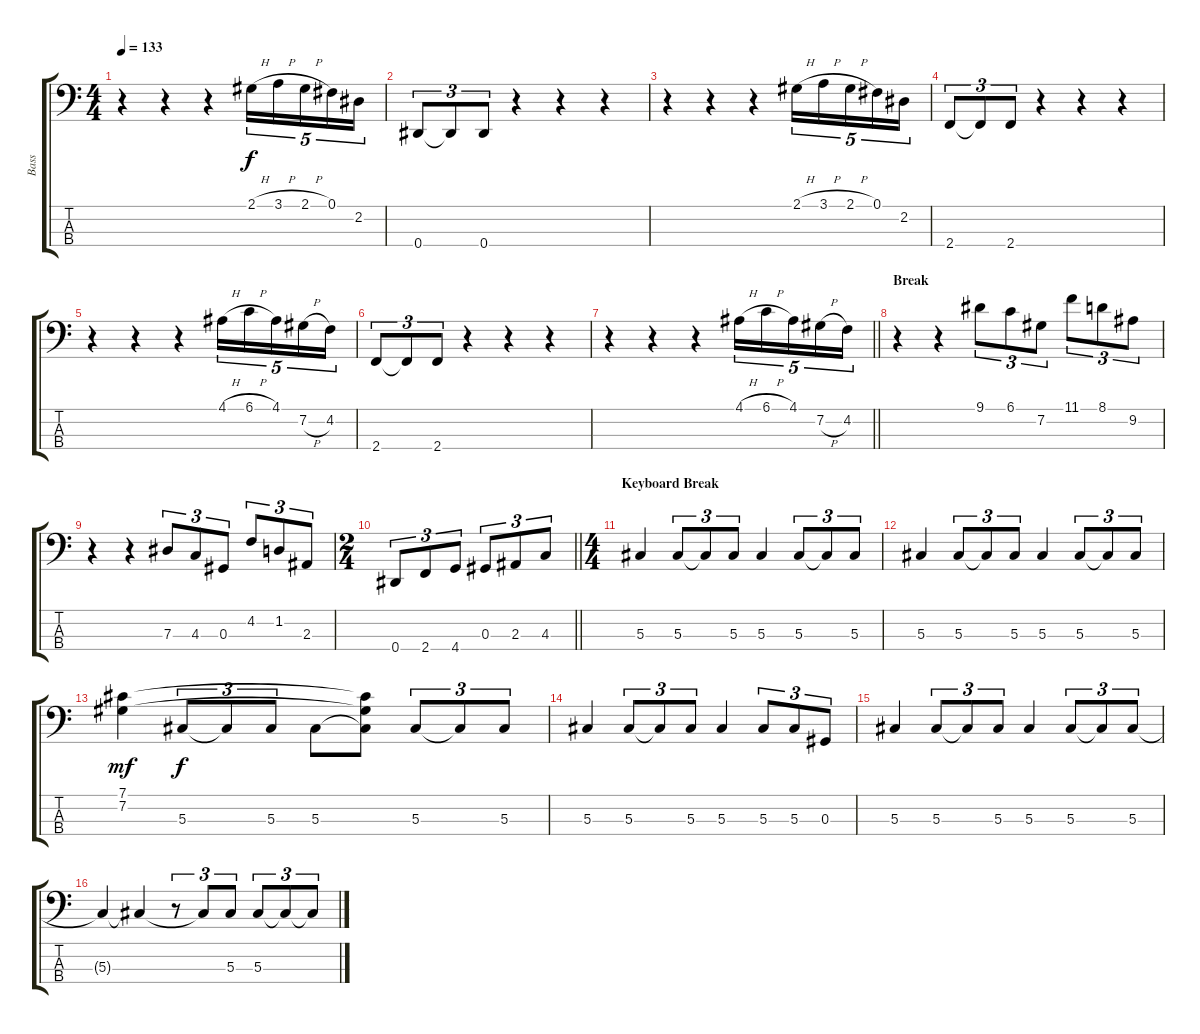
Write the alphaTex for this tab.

\track ("Bass" "Bass") {instrument electricbasspick}
\staff {score tabs}
\tuning (Gb2 Db2 Ab1 Eb1) {hide}
\ts (4 4)
\tempo 133
\clef f4
\ks c
r.4{dy f} r.4 r.4 2.1{h}.16{tu (5 4)} 3.1{h}.16{tu (5 4)} 2.1{h}.16{tu (5 4)} 0.1.16{tu (5 4)} 2.2.16{tu (5 4)} |
0.4.8{tu (3 2)} 0.4{t}.8{tu (3 2)} 0.4.8{tu (3 2)} r.4 r.4 r.4 |
r.4 r.4 r.4 2.1{h}.16{tu (5 4)} 3.1{h}.16{tu (5 4)} 2.1{h}.16{tu (5 4)} 0.1.16{tu (5 4)} 2.2.16{tu (5 4)} |
2.4.8{tu (3 2)} 2.4{t}.8{tu (3 2)} 2.4.8{tu (3 2)} r.4 r.4 r.4 |
r.4 r.4 r.4 4.1{h}.16{tu (5 4)} 6.1{h}.16{tu (5 4)} 4.1.16{tu (5 4)} 7.2{h}.16{tu (5 4)} 4.2.16{tu (5 4)} |
2.4.8{tu (3 2)} 2.4{t}.8{tu (3 2)} 2.4.8{tu (3 2)} r.4 r.4 r.4 |
\barLineRight lightlight
r.4 r.4 r.4 4.1{h}.16{tu (5 4)} 6.1{h}.16{tu (5 4)} 4.1.16{tu (5 4)} 7.2{h}.16{tu (5 4)} 4.2.16{tu (5 4)} |
\section ("" "Break")
r.4 r.4 9.1.8{tu (3 2)} 6.1.8{tu (3 2)} 7.2.8{tu (3 2)} 11.1.8{tu (3 2)} 8.1.8{tu (3 2)} 9.2.8{tu (3 2)} |
r.4 r.4 7.3.8{tu (3 2)} 4.3.8{tu (3 2)} 0.3.8{tu (3 2)} 4.2.8{tu (3 2)} 1.2.8{tu (3 2)} 2.3.8{tu (3 2)} |
\ts (2 4)
\barLineRight lightlight
0.4.8{tu (3 2)} 2.4.8{tu (3 2)} 4.4.8{tu (3 2)} 0.3.8{tu (3 2)} 2.3.8{tu (3 2)} 4.3.8{tu (3 2)} |
\ts (4 4)
\section ("" "Keyboard Break")
5.3.4 5.3.8{tu (3 2)} 5.3{t}.8{tu (3 2)} 5.3.8{tu (3 2)} 5.3.4 5.3.8{tu (3 2)} 5.3{t}.8{tu (3 2)} 5.3.8{tu (3 2)} |
5.3.4 5.3.8{tu (3 2)} 5.3{t}.8{tu (3 2)} 5.3.8{tu (3 2)} 5.3.4 5.3.8{tu (3 2)} 5.3{t}.8{tu (3 2)} 5.3.8{tu (3 2)} |
(7.1 7.2).4{dy mf} 5.3.8{tu (3 2) dy f} 5.3{t}.8{tu (3 2)} 5.3.8{tu (3 2)} 5.3.8 (7.1{t} 7.2{t} 5.3{t}).8 5.3.8{tu (3 2)} 5.3{t}.8{tu (3 2)} 5.3.8{tu (3 2)} |
5.3.4 5.3.8{tu (3 2)} 5.3{t}.8{tu (3 2)} 5.3.8{tu (3 2)} 5.3.4 5.3.8{tu (3 2)} 5.3.8{tu (3 2)} 0.3.8{tu (3 2)} |
5.3.4 5.3.8{tu (3 2)} 5.3{t}.8{tu (3 2)} 5.3.8{tu (3 2)} 5.3.4 5.3.8{tu (3 2)} 5.3{t}.8{tu (3 2)} 5.3.8{tu (3 2)} |
5.3{t}.4 5.3{t}.4 r.8{tu (3 2)} 5.3{t}.8{tu (3 2)} 5.3.8{tu (3 2)} 5.3.8{tu (3 2)} 5.3{t}.8{tu (3 2)} 5.3{t}.8{tu (3 2)}
